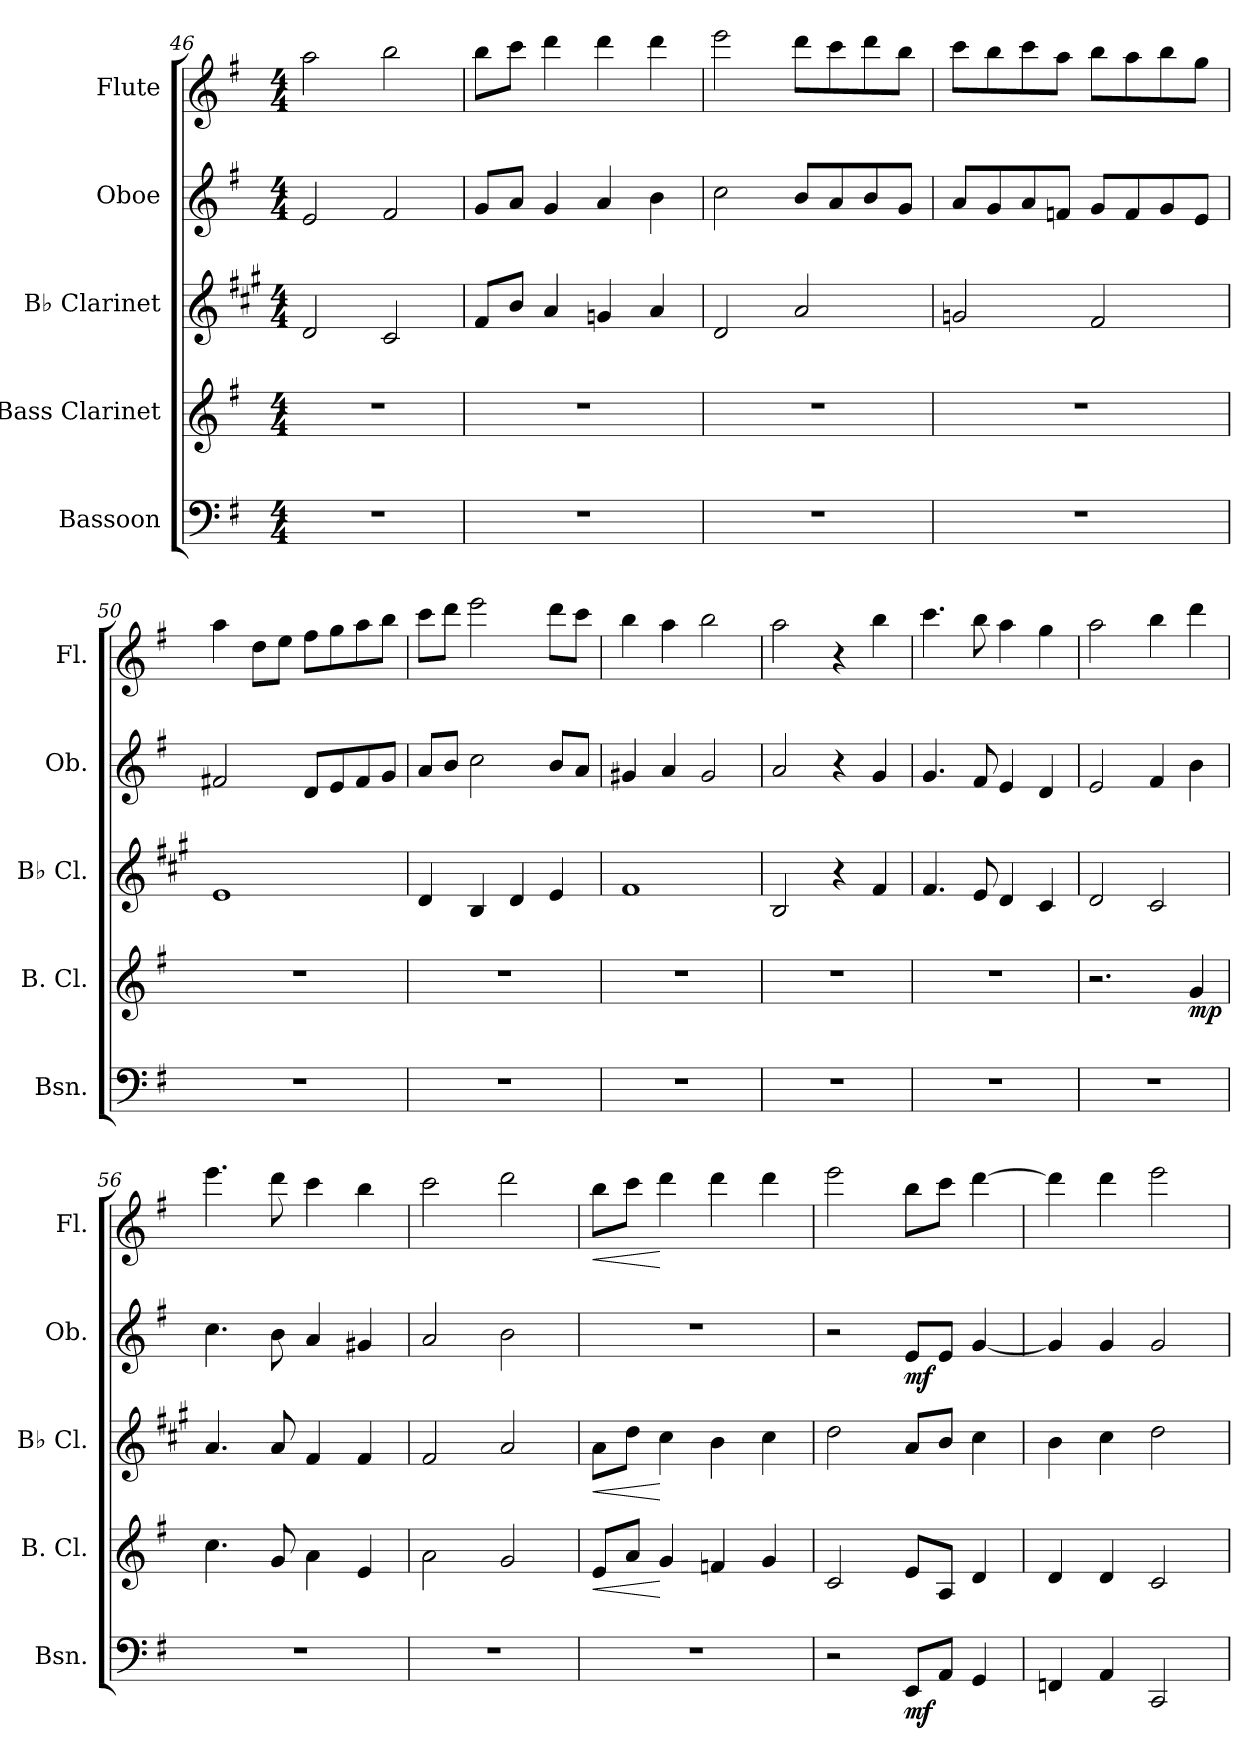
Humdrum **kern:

**kern	**dynam	**kern	**dynam	**kern	**dynam	**kern	**dynam	**kern	**dynam
*part5	*part5	*part4	*part4	*part3	*part3	*part2	*part2	*part1	*part1
*staff5	*staff5	*staff4	*staff4	*staff3	*staff3	*staff2	*staff2	*staff1	*staff1
*I"Bassoon	*	*I"Bass Clarinet	*	*I"B♭ Clarinet	*	*I"Oboe	*	*I"Flute	*
*I'Bsn.	*	*I'B. Cl.	*	*I'B♭ Cl.	*	*I'Ob.	*	*I'Fl.	*
*clefF4	*	*clefG2	*	*clefG2	*	*clefG2	*	*clefG2	*
*	*	*ITrd8c14	*	*ITrd1c2	*	*	*	*	*
*k[f#]	*	*k[f#]	*	*k[f#]	*	*k[f#]	*	*k[f#]	*
*M4/4	*	*M4/4	*	*M4/4	*	*M4/4	*	*M4/4	*
=46	=46	=46	=46	=46	=46	=46	=46	=46	=46
1r	.	1r	.	2c/	.	2e/	.	2aa\	.
.	.	.	.	2B/	.	2f#/	.	2bb\	.
=47	=47	=47	=47	=47	=47	=47	=47	=47	=47
1r	.	1r	.	8e/L	.	8g/L	.	8bb\L	.
.	.	.	.	8a/J	.	8a/J	.	8ccc\J	.
.	.	.	.	4g/	.	4g/	.	4ddd\	.
.	.	.	.	4fn/	.	4a/	.	4ddd\	.
.	.	.	.	4g/	.	4b\	.	4ddd\	.
!!LO:LB:g=z
=48	=48	=48	=48	=48	=48	=48	=48	=48	=48
1r	.	1r	.	2c/	.	2cc\	.	2eee\	.
.	.	.	.	2g/	.	8b/L	.	8ddd\L	.
.	.	.	.	.	.	8a/	.	8ccc\	.
.	.	.	.	.	.	8b/	.	8ddd\	.
.	.	.	.	.	.	8g/J	.	8bb\J	.
=49	=49	=49	=49	=49	=49	=49	=49	=49	=49
1r	.	1r	.	2fn/	.	8a/L	.	8ccc\L	.
.	.	.	.	.	.	8g/	.	8bb\	.
.	.	.	.	.	.	8a/	.	8ccc\	.
.	.	.	.	.	.	8fn/J	.	8aa\J	.
.	.	.	.	2e/	.	8g/L	.	8bb\L	.
.	.	.	.	.	.	8f/	.	8aa\	.
.	.	.	.	.	.	8g/	.	8bb\	.
.	.	.	.	.	.	8e/J	.	8gg\J	.
=50	=50	=50	=50	=50	=50	=50	=50	=50	=50
1r	.	1r	.	1d	.	2f#X/	.	4aa\	.
.	.	.	.	.	.	.	.	8dd\L	.
.	.	.	.	.	.	.	.	8ee\J	.
.	.	.	.	.	.	8d/L	.	8ff#\L	.
.	.	.	.	.	.	8e/	.	8gg\	.
.	.	.	.	.	.	8f#/	.	8aa\	.
.	.	.	.	.	.	8g/J	.	8bb\J	.
=51	=51	=51	=51	=51	=51	=51	=51	=51	=51
1r	.	1r	.	4c/	.	8a/L	.	8ccc\L	.
.	.	.	.	.	.	8b/J	.	8ddd\J	.
.	.	.	.	4A/	.	2cc\	.	2eee\	.
.	.	.	.	4c/	.	.	.	.	.
.	.	.	.	4d/	.	8b/L	.	8ddd\L	.
.	.	.	.	.	.	8a/J	.	8ccc\J	.
!!LO:PB:g=z
=52	=52	=52	=52	=52	=52	=52	=52	=52	=52
1r	.	1r	.	1e	.	4g#X/	.	4bb\	.
.	.	.	.	.	.	4a/	.	4aa\	.
.	.	.	.	.	.	2g#/	.	2bb\	.
=53	=53	=53	=53	=53	=53	=53	=53	=53	=53
1r	.	1r	.	2A/	.	2a/	.	2aa\	.
.	.	.	.	4r	.	4r	.	4r	.
.	.	.	.	4e/	.	4g/	.	4bb\	.
=54	=54	=54	=54	=54	=54	=54	=54	=54	=54
1r	.	1r	.	4.e/	.	4.g/	.	4.ccc\	.
.	.	.	.	8d/	.	8f#/	.	8bb\	.
.	.	.	.	4c/	.	4e/	.	4aa\	.
.	.	.	.	4B/	.	4d/	.	4gg\	.
=55	=55	=55	=55	=55	=55	=55	=55	=55	=55
1r	.	2.r	.	2c/	.	2e/	.	2aa\	.
.	.	.	.	2B/	.	4f#/	.	4bb\	.
!	!	!	!LO:DY:b	!	!	!	!	!	!
.	.	4G/	mp	.	.	4b\	.	4ddd\	.
=56	=56	=56	=56	=56	=56	=56	=56	=56	=56
1r	.	4.c\	.	4.g/	.	4.cc\	.	4.eee\	.
.	.	8G/	.	8g/	.	8b\	.	8ddd\	.
.	.	4A\	.	4e/	.	4a/	.	4ccc\	.
.	.	4E/	.	4e/	.	4g#X/	.	4bb\	.
=57	=57	=57	=57	=57	=57	=57	=57	=57	=57
1r	.	2A\	.	2e/	.	2a/	.	2ccc\	.
.	.	2G/	.	2g/	.	2b\	.	2ddd\	.
!!LO:LB:g=z
=58	=58	=58	=58	=58	=58	=58	=58	=58	=58
!	!	!	!LO:HP:b	!	!LO:HP:b	!	!	!	!LO:HP:b
1r	.	8E/L	<	8g\L	<	1r	.	8bb\L	<
.	.	8A/J	.	8cc\J	.	.	.	8ccc\J	.
.	.	4G/	[	4b\	[	.	.	4ddd\	[
.	.	4Fn/	.	4a\	.	.	.	4ddd\	.
.	.	4G/	.	4b\	.	.	.	4ddd\	.
=59	=59	=59	=59	=59	=59	=59	=59	=59	=59
2r	.	2C/	.	2cc\	.	2r	.	2eee\	.
!	!LO:DY:b	!	!	!	!	!	!LO:DY:b	!	!
8EE/L	mf	8E/L	.	8g/L	.	8e/L	mf	8bb\L	.
8AA/J	.	8AA/J	.	8a/J	.	8e/J	.	8ccc\J	.
4GG/	.	4D/	.	4b\	.	[4g/	.	[4ddd\	.
=60	=60	=60	=60	=60	=60	=60	=60	=60	=60
4FFn/	.	4D/	.	4a\	.	4g/]	.	4ddd\]	.
4AA/	.	4D/	.	4b\	.	4g/	.	4ddd\	.
2CC/	.	2C/	.	2cc\	.	2g/	.	2eee\	.
=	=	=	=	=	=	=	=	=	=
*-	*-	*-	*-	*-	*-	*-	*-	*-	*-
